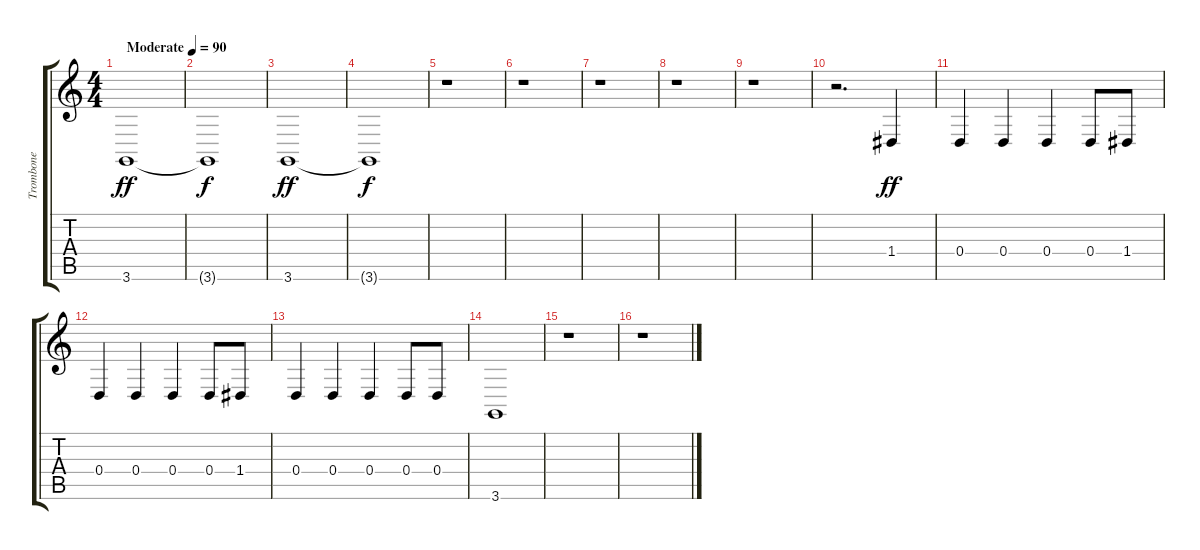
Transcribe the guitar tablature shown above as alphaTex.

\track ("Trombone" "Trombone") {instrument trombone}
\staff {score tabs}
\tuning (E4 B3 G3 D3 A2 E2) {hide}
\ts (4 4)
\tempo (90 "Moderate")
\clef g2
\ks c
3.6.1{dy ff instrument trombone} |
3.6{t}.1{dy f} |
3.6.1{dy ff} |
3.6{t}.1{dy f} |
r.1 |
r.1 |
r.1 |
r.1 |
r.1 |
r.2{d} 1.4.4{dy ff} |
0.4.4 0.4.4 0.4.4 0.4.8 1.4.8 |
0.4.4 0.4.4 0.4.4 0.4.8 1.4.8 |
0.4.4 0.4.4 0.4.4 0.4.8 0.4.8 |
3.6.1 |
r.1 |
r.1
